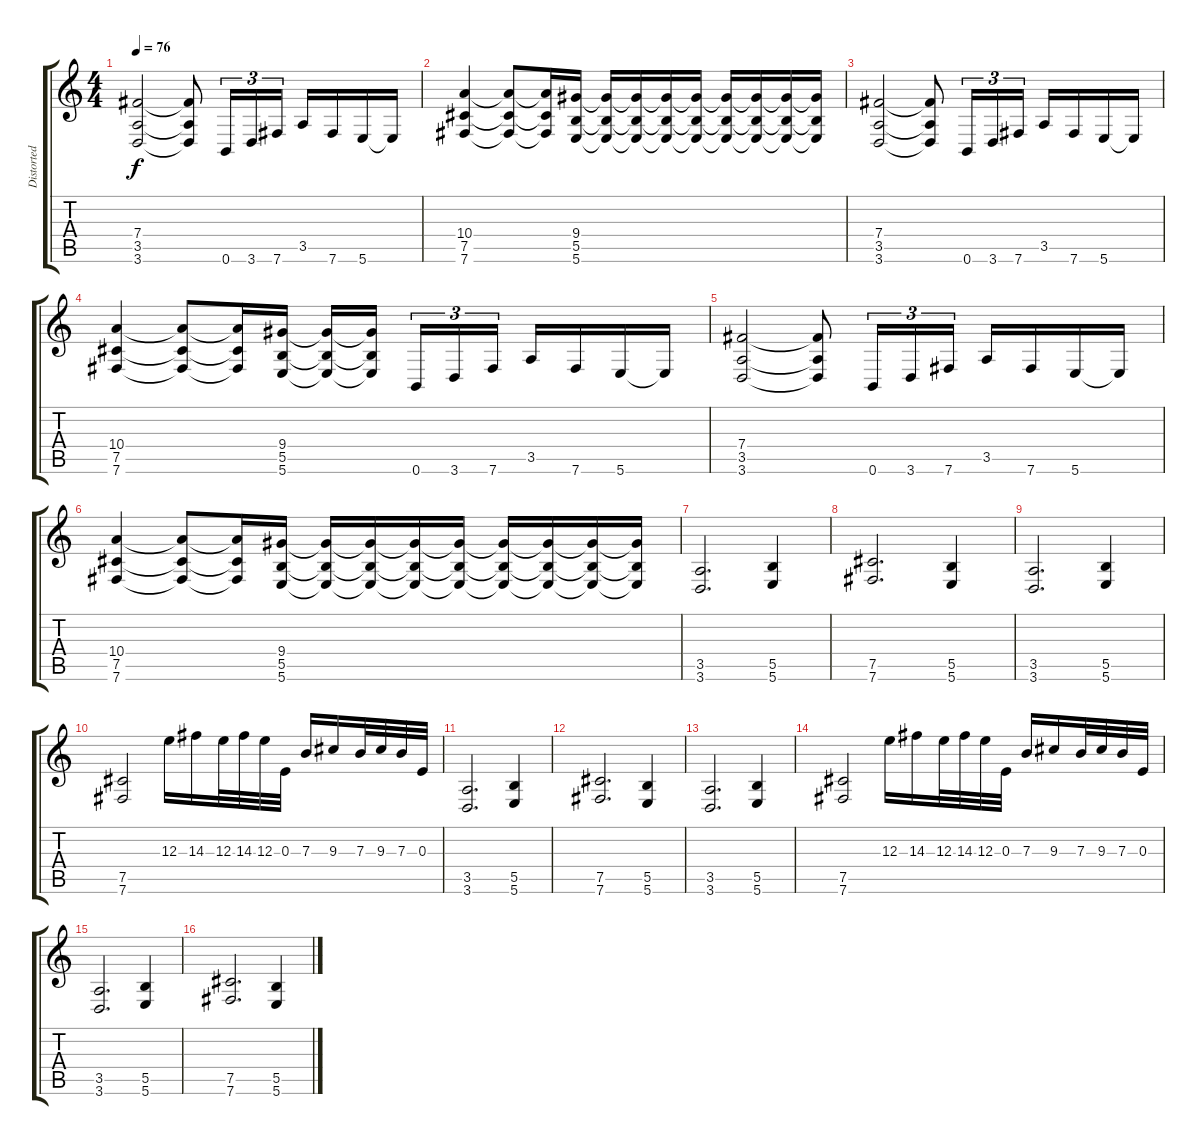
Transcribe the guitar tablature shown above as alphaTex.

\track ("Distorted Left" "Distorted ") {instrument distortionguitar}
\staff {score tabs}
\tuning (Db4 Ab3 E3 B2 Gb2 B1) {hide}
\ts (4 4)
\tempo 76
\clef g2
\ks c
(7.4 3.5 3.6).2{dy f} (7.4{t} 3.5{t} 3.6{t}).8 0.6.16{tu (3 2)} 3.6.16{tu (3 2)} 7.6.16{tu (3 2)} 3.5.16 7.6.16 5.6.16 5.6{t}.16 |
(10.4 7.5 7.6).4 (10.4{t} 7.5{t} 7.6{t}).8 (10.4{t} 7.5{t} 7.6{t}).16 (9.4 5.5 5.6).16 (9.4{t} 5.5{t} 5.6{t}).16 (9.4{t} 5.5{t} 5.6{t}).16 (9.4{t} 5.5{t} 5.6{t}).16 (9.4{t} 5.5{t} 5.6{t}).16 (9.4{t} 5.5{t} 5.6{t}).16 (9.4{t} 5.5{t} 5.6{t}).16 (9.4{t} 5.5{t} 5.6{t}).16 (9.4{t} 5.5{t} 5.6{t}).16 |
(7.4 3.5 3.6).2 (7.4{t} 3.5{t} 3.6{t}).8 0.6.16{tu (3 2)} 3.6.16{tu (3 2)} 7.6.16{tu (3 2)} 3.5.16 7.6.16 5.6.16 5.6{t}.16 |
(10.4 7.5 7.6).4 (10.4{t} 7.5{t} 7.6{t}).8 (10.4{t} 7.5{t} 7.6{t}).16 (9.4 5.5 5.6).16 (9.4{t} 5.5{t} 5.6{t}).16 (9.4{t} 5.5{t} 5.6{t}).16{beam splitsecondary} 0.6.16{tu (3 2)} 3.6.16{tu (3 2)} 7.6.16{tu (3 2)} 3.5.16 7.6.16 5.6.16 5.6{t}.16 |
(7.4 3.5 3.6).2 (7.4{t} 3.5{t} 3.6{t}).8 0.6.16{tu (3 2)} 3.6.16{tu (3 2)} 7.6.16{tu (3 2)} 3.5.16 7.6.16 5.6.16 5.6{t}.16 |
(10.4 7.5 7.6).4 (10.4{t} 7.5{t} 7.6{t}).8 (10.4{t} 7.5{t} 7.6{t}).16 (9.4 5.5 5.6).16 (9.4{t} 5.5{t} 5.6{t}).16 (9.4{t} 5.5{t} 5.6{t}).16 (9.4{t} 5.5{t} 5.6{t}).16 (9.4{t} 5.5{t} 5.6{t}).16 (9.4{t} 5.5{t} 5.6{t}).16 (9.4{t} 5.5{t} 5.6{t}).16 (9.4{t} 5.5{t} 5.6{t}).16 (9.4{t} 5.5{t} 5.6{t}).16 |
(3.5 3.6).2{d} (5.5 5.6).4 |
(7.5 7.6).2{d} (5.5 5.6).4 |
(3.5 3.6).2{d} (5.5 5.6).4 |
(7.5 7.6).2 12.3.16 14.3.16 12.3.32 14.3.32 12.3.32 0.3.32 7.3.16 9.3.16 7.3.32 9.3.32 7.3.32 0.3.32 |
(3.5 3.6).2{d} (5.5 5.6).4 |
(7.5 7.6).2{d} (5.5 5.6).4 |
(3.5 3.6).2{d} (5.5 5.6).4 |
(7.5 7.6).2 12.3.16 14.3.16 12.3.32 14.3.32 12.3.32 0.3.32 7.3.16 9.3.16 7.3.32 9.3.32 7.3.32 0.3.32 |
(3.5 3.6).2{d} (5.5 5.6).4 |
(7.5 7.6).2{d} (5.5 5.6).4
